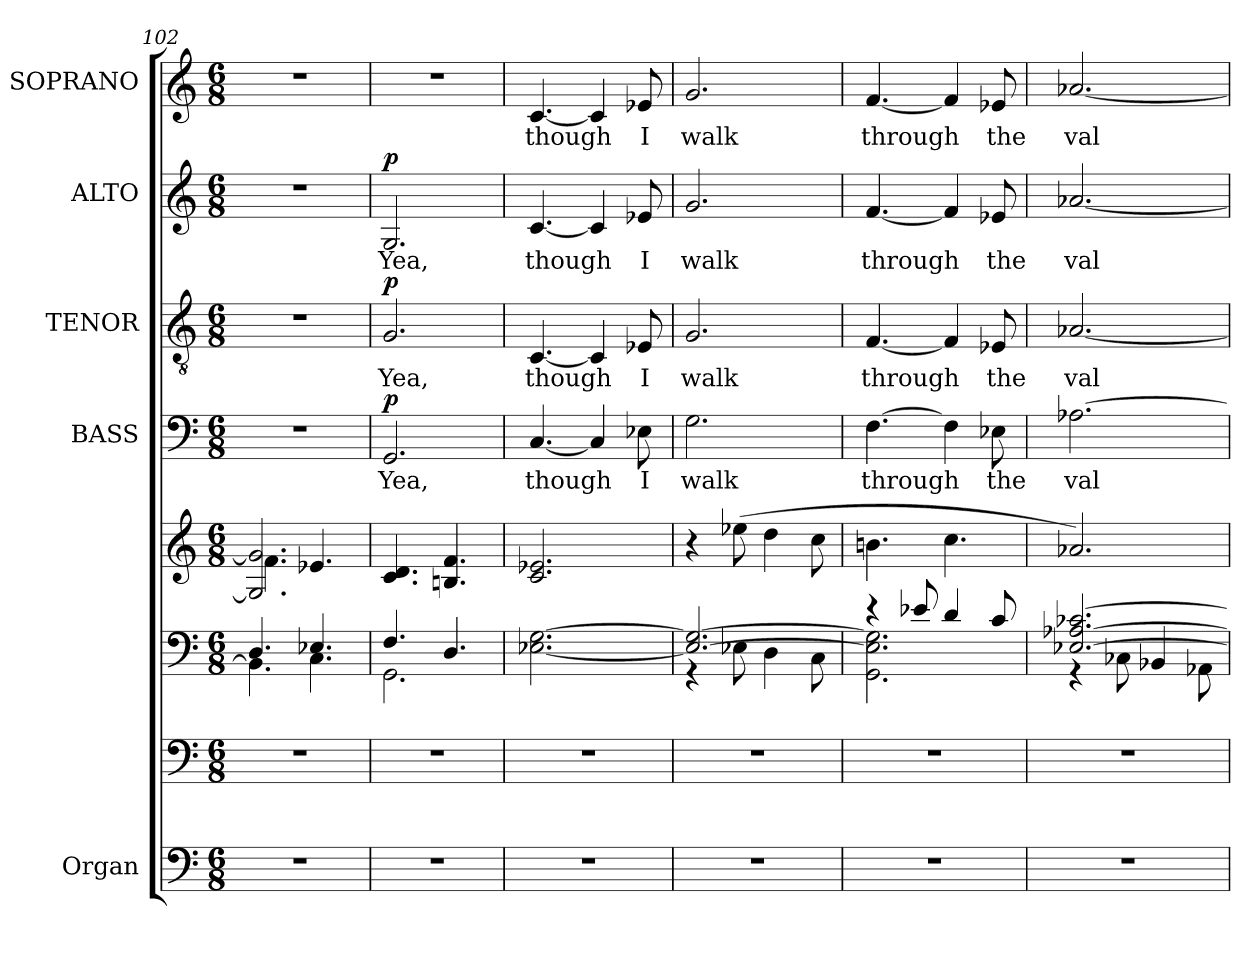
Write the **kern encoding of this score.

**kern	**kern	**kern	**kern	**kern	**text	**dynam	**kern	**text	**dynam	**kern	**text	**dynam	**kern	**text
*part5	*part5	*part5	*part5	*part4	*part4	*part4	*part3	*part3	*part3	*part2	*part2	*part2	*part1	*part1
*staff8	*staff7	*staff6	*staff5	*staff4	*staff4	*staff4	*staff3	*staff3	*staff3	*staff2	*staff2	*staff2	*staff1	*staff1
*I"Organ	*	*	*	*I"BASS	*	*	*I"TENOR	*	*	*I"ALTO	*	*	*I"SOPRANO	*
*I'Org.	*	*	*	*I'B.	*	*	*I'T.	*	*	*I'A.	*	*	*I'S.	*
*clefF4	*clefF4	*clefF4	*clefG2	*clefF4	*	*	*clefGv2	*	*	*clefG2	*	*	*clefG2	*
*	*	*	*	*	*	*	*ITrd7c12	*	*	*	*	*	*	*
*k[]	*k[]	*k[]	*k[]	*k[]	*	*	*k[]	*	*	*k[]	*	*	*k[]	*
*C:	*C:	*C:	*C:	*C:	*	*	*C:	*	*	*C:	*	*	*C:	*
*M6/8	*M6/8	*M6/8	*M6/8	*M6/8	*	*	*M6/8	*	*	*M6/8	*	*	*M6/8	*
=102	=102	=102	=102	=102	=102	=102	=102	=102	=102	=102	=102	=102	=102	=102
!LO:N:vis=1	!LO:N:vis=1	!	!	!LO:N:vis=1	!	!	!LO:N:vis=1	!	!	!LO:N:vis=1	!	!	!LO:N:vis=1	!
*	*	*^	*^	*	*	*	*	*	*	*	*	*	*	*
2.r	2.r	4.Di/	4.BBi\]	2.Gi/] 2.gi]	4.fi\	2.r	.	.	2.r	.	.	2.r	.	.	2.r	.
.	.	4.E-Xi/	4.Ci\	.	4.e-Xi/	.	.	.	.	.	.	.	.	.	.	.
=103	=103	=103	=103	=103	=103	=103	=103	=103	=103	=103	=103	=103	=103	=103	=103	=103
!LO:N:vis=1	!LO:N:vis=1	!	!	!	!	!	!	!	!	!	!	!	!	!	!	!
*	*	*	*	*v	*v	*	*	*	*	*	*	*	*	*	*	*
*	*	*	*	*^	*	*	*	*	*	*	*	*	*	*	*
!	!	!	!	!	!	!	!LO:LY:b:color=#000000	!	!	!	!	!	!	!	!	!
*	*	*	*	*v	*v	*	*	*	*	*	*	*	*	*	*	*
*	*	*	*	*^	*	*	*	*	*	*	*	*	*	*	*
!	!	!	!	!	!	!	!	!	!	!LO:LY:b:color=#000000	!	!	!	!	!	!
*	*	*	*	*v	*v	*	*	*	*	*	*	*	*	*	*	*
*	*	*	*	*^	*	*	*	*	*	*	*	*	*	*	*
!	!	!	!	!	!	!	!	!	!	!	!	!	!LO:LY:b:color=#000000	!	!LO:N:vis=1	!
*	*	*	*	*v	*v	*	*	*	*	*	*	*	*	*	*	*
2.r	2.r	4.Fi/	2.GGi\	4.ci/ 4.di	2.GGi/	Yea,	p	2.GGi/	Yea,	p	2.Gi/	Yea,	p	2.r	.
.	.	4.Di/	.	4.Bni/ 4.fi	.	.	.	.	.	.	.	.	.	.	.
*	*	*v	*v	*	*	*	*	*	*	*	*	*	*	*	*
=104	=104	=104	=104	=104	=104	=104	=104	=104	=104	=104	=104	=104	=104	=104
!LO:N:vis=1	!LO:N:vis=1	!	!	!	!	!	!	!	!	!	!	!	!	!
!	!	!	!	!	!LO:LY:b:color=#000000	!	!	!	!	!	!	!	!	!
!	!	!	!	!	!	!	!	!LO:LY:b:color=#000000	!	!	!	!	!	!
!	!	!	!	!	!	!	!	!	!	!	!LO:LY:b:color=#000000	!	!	!
!	!	!	!	!	!	!	!	!	!	!	!	!	!	!LO:LY:b:color=#000000
2.r	2.r	[2.E-Xi\ [2.Gi	2.ci/ 2.e-Xi	[4.Ci/	though	.	[4.CCi/	though	.	[4.ci/	though	.	[4.ci/	though
.	.	.	.	4Ci/]	.	.	4CCi/]	.	.	4ci/]	.	.	4ci/]	.
!	!	!	!	!	!LO:LY:b:color=#000000	!	!	!	!	!	!	!	!	!
!	!	!	!	!	!	!	!	!LO:LY:b:color=#000000	!	!	!	!	!	!
!	!	!	!	!	!	!	!	!	!	!	!LO:LY:b:color=#000000	!	!	!
!	!	!	!	!	!	!	!	!	!	!	!	!	!	!LO:LY:b:color=#000000
.	.	.	.	8E-Xi\	I	.	8EE-Xi/	I	.	8e-Xi/	I	.	8e-Xi/	I
=105	=105	=105	=105	=105	=105	=105	=105	=105	=105	=105	=105	=105	=105	=105
!LO:N:vis=1	!LO:N:vis=1	!	!	!	!	!	!	!	!	!	!	!	!	!
*	*	*^	*	*	*	*	*	*	*	*	*	*	*	*
!	!	!	!	!	!	!LO:LY:b:color=#000000	!	!	!	!	!	!	!	!	!
!	!	!	!	!	!	!	!	!	!LO:LY:b:color=#000000	!	!	!	!	!	!
!	!	!	!	!	!	!	!	!	!	!	!	!LO:LY:b:color=#000000	!	!	!
!	!	!	!	!	!	!	!	!	!	!	!	!	!	!	!LO:LY:b:color=#000000
2.r	2.r	2.E-i/_ 2.Gi_	4r	4r	2.Gi\	walk	.	2.GGi/	walk	.	2.gi/	walk	.	2.gi/	walk
.	.	.	8E-i\	(8ee-Xi\	.	.	.	.	.	.	.	.	.	.	.
.	.	.	4Di\	4ddi\	.	.	.	.	.	.	.	.	.	.	.
.	.	.	8Ci\	8cci\	.	.	.	.	.	.	.	.	.	.	.
=106	=106	=106	=106	=106	=106	=106	=106	=106	=106	=106	=106	=106	=106	=106	=106
!LO:N:vis=1	!LO:N:vis=1	!	!	!	!	!	!	!	!	!	!	!	!	!	!
!	!	!	!	!	!	!LO:LY:b:color=#000000	!	!	!	!	!	!	!	!	!
!	!	!	!	!	!	!	!	!	!LO:LY:b:color=#000000	!	!	!	!	!	!
!	!	!	!	!	!	!	!	!	!	!	!	!LO:LY:b:color=#000000	!	!	!
!	!	!	!	!	!	!	!	!	!	!	!	!	!	!	!LO:LY:b:color=#000000
2.r	2.r	4r	2.GGi\ 2.E-i] 2.Gi]	4.bni\	[4.Fi\	through	.	[4.FFi/	through	.	[4.fi/	through	.	[4.fi/	through
.	.	8e-Xi/	.	.	.	.	.	.	.	.	.	.	.	.	.
.	.	4di/	.	4.cci\	4Fi\]	.	.	4FFi/]	.	.	4fi/]	.	.	4fi/]	.
!	!	!	!	!	!	!LO:LY:b:color=#000000	!	!	!	!	!	!	!	!	!
!	!	!	!	!	!	!	!	!	!LO:LY:b:color=#000000	!	!	!	!	!	!
!	!	!	!	!	!	!	!	!	!	!	!	!LO:LY:b:color=#000000	!	!	!
!	!	!	!	!	!	!	!	!	!	!	!	!	!	!	!LO:LY:b:color=#000000
.	.	8ci/	.	.	8E-Xi\	the	.	8EE-Xi/	the	.	8e-Xi/	the	.	8e-Xi/	the
=107	=107	=107	=107	=107	=107	=107	=107	=107	=107	=107	=107	=107	=107	=107	=107
!LO:N:vis=1	!LO:N:vis=1	!	!	!	!	!	!	!	!	!	!	!	!	!	!
!	!	!	!	!	!	!LO:LY:b:color=#000000	!	!	!	!	!	!	!	!	!
!	!	!	!	!	!	!	!	!	!LO:LY:b:color=#000000	!	!	!	!	!	!
!	!	!	!	!	!	!	!	!	!	!	!	!LO:LY:b:color=#000000	!	!	!
!	!	!	!	!	!	!	!	!	!	!	!	!	!	!	!LO:LY:b:color=#000000
2.r	2.r	[2.E-Xi/ [2.A-Xi [2.c-Xi	4r	2.a-Xi/)	[2.A-Xi\	val-	.	[2.AA-Xi/	val-	.	[2.a-Xi/	val-	.	[2.a-Xi/	val-
.	.	.	8C-Xi\	.	.	.	.	.	.	.	.	.	.	.	.
.	.	.	4BB-i/	.	.	.	.	.	.	.	.	.	.	.	.
.	.	.	8AA-Xi\	.	.	.	.	.	.	.	.	.	.	.	.
*	*	*v	*v	*	*	*	*	*	*	*	*	*	*	*	*
=	=	=	=	=	=	=	=	=	=	=	=	=	=	=
*-	*-	*-	*-	*-	*-	*-	*-	*-	*-	*-	*-	*-	*-	*-
